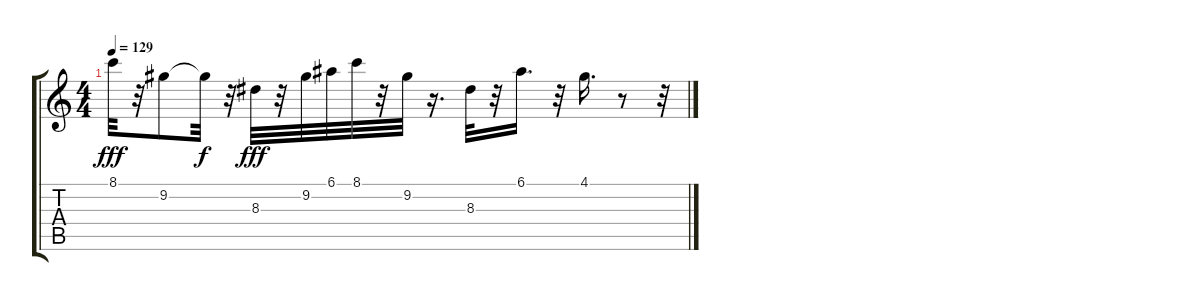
\track "" {instrument distortionguitar}
\staff {score tabs}
\tuning (E4 B3 G3 D3 A2 E2) {hide}
\ts (4 4)
\tempo 129
\clef g2
\ks c
8.1.32{dy fff} r.32 9.2.8 9.2{t}.32{dy f} r.32 8.3.32{dy fff} r.32 9.2.32 6.1.32 8.1.32 r.32 9.2.32 r.16{d} 8.3.32 r.32 6.1.16{d} r.32 4.1.16{d} r.8 r.32
